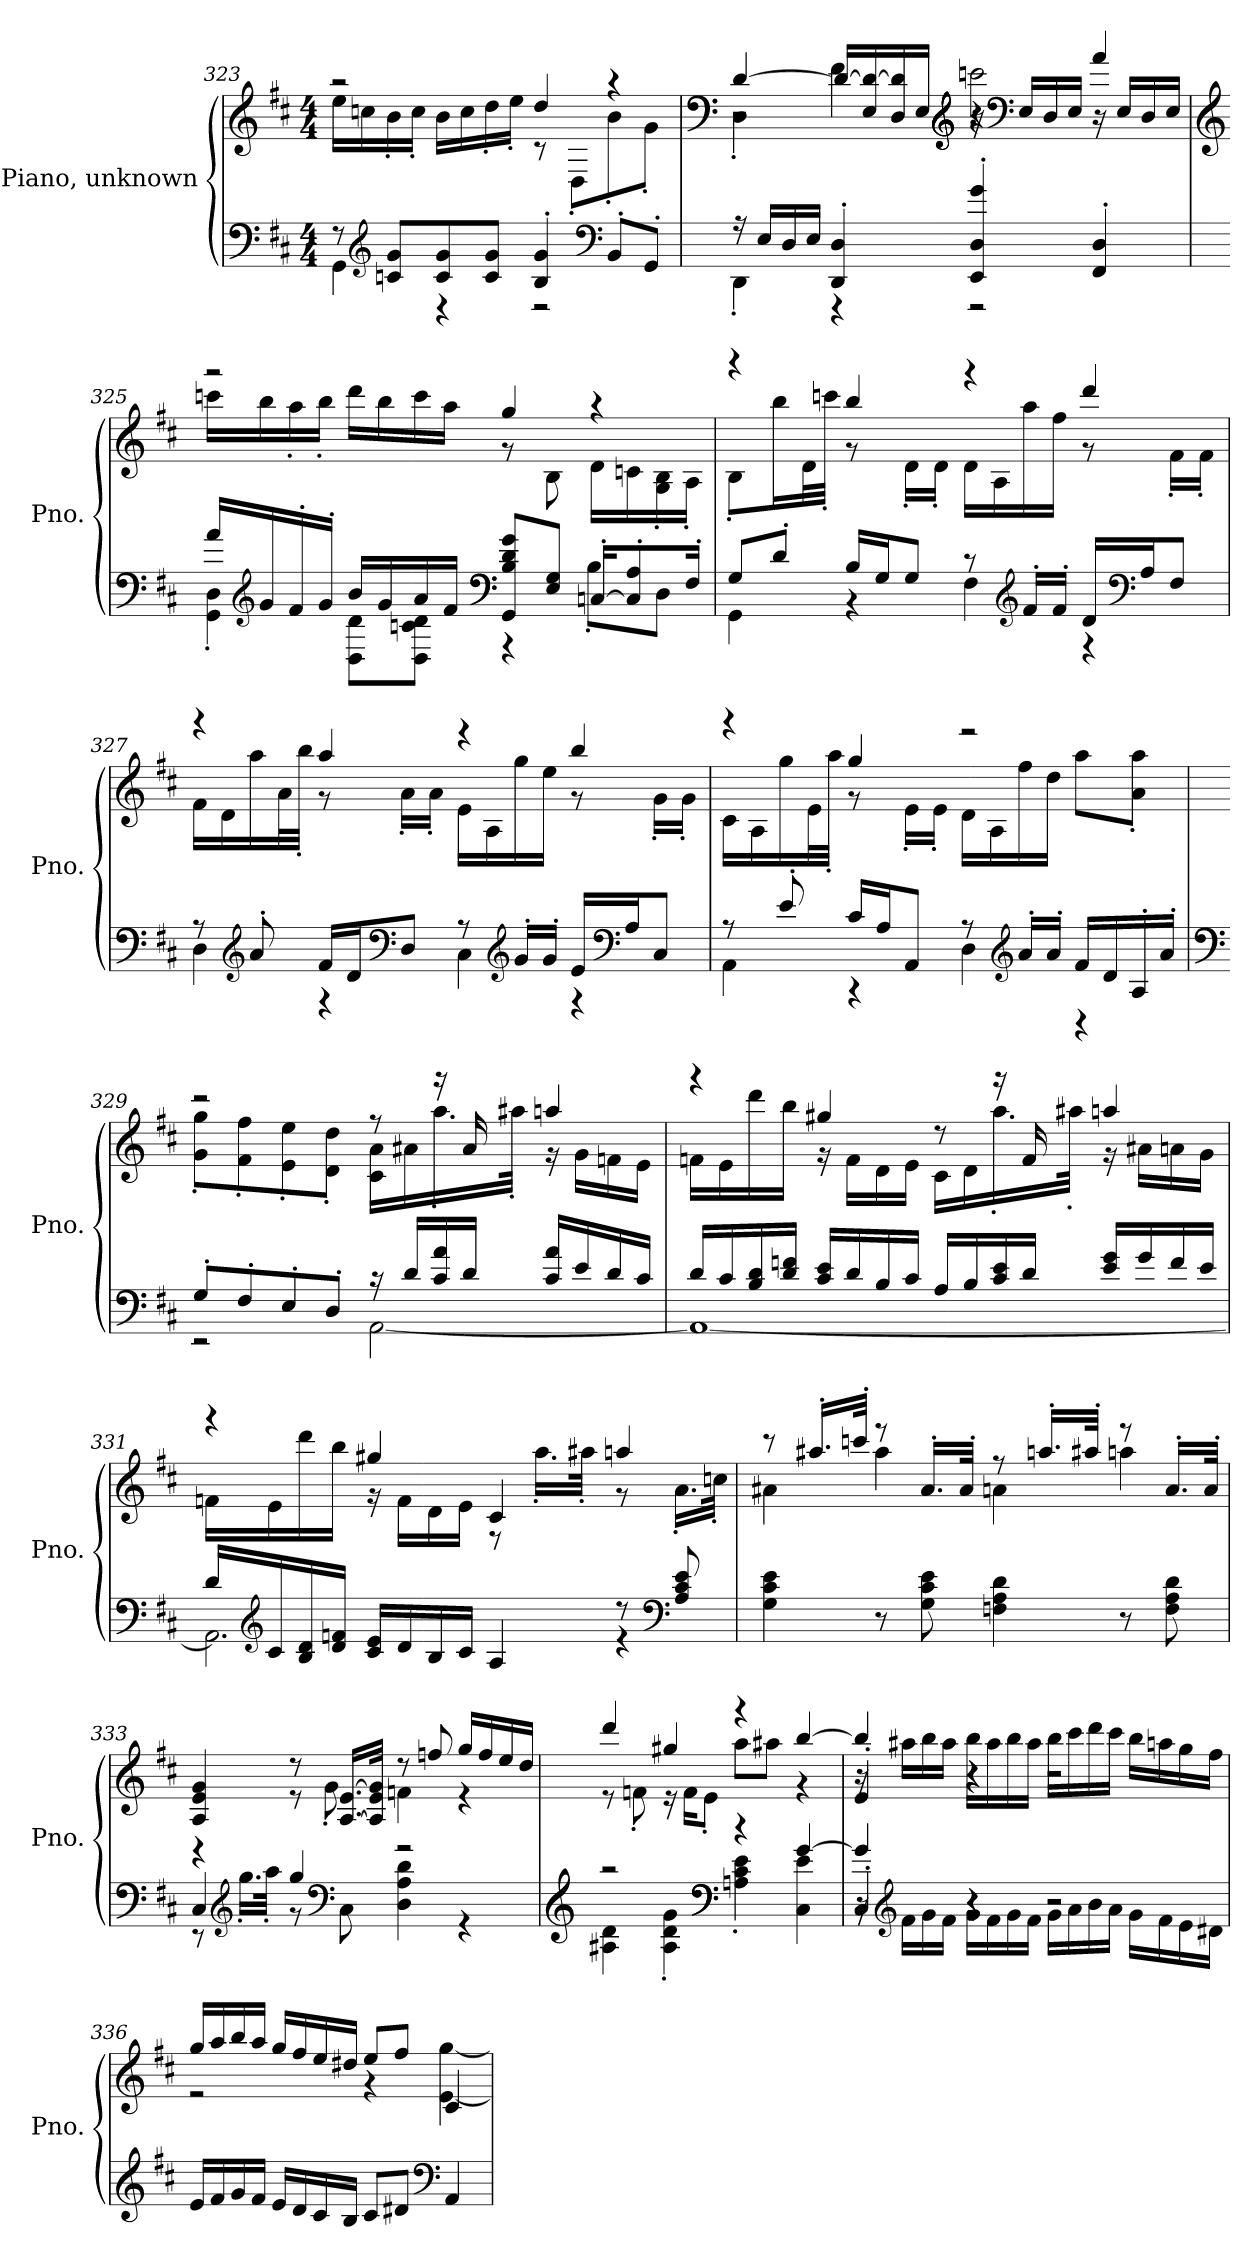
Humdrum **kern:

**kern	**kern
*part1	*part1
*staff2	*staff1
*I"Piano, unknown	*
*I'Pno.	*
!!LO:LB:g=z
*clefF4	*clefG2
*k[f#c#]	*k[f#c#]
*M4/4	*M4/4
=323	=323
*^	*^
8r	4GG\	2r	16ee\LL
.	.	.	16ccn\
*clefG2	*	*	*
8cn/ 8g/L	.	.	16b'\
.	.	.	16cc'\JJ
8c/ 8g/	4r	.	16b\LL
.	.	.	16cc\
8c/ 8g/J	.	.	16dd'\
.	.	.	16ee'\JJ
4B/' 4g/'	2r	4dd/	8r
.	.	.	8D'\L
*clefF4	*	*	*
8BB'/L	.	4r	8b'\
8GG'/J	.	.	8g'\J
*	*	*v	*v
=324	=324	=324
*	*	*clefF4
*	*	*^
*	*	*	*^
16r	4DD'\	2r	4D'\	[4d/
16E/LL	.	.	.	.
16D/	.	.	.	.
16E/JJ	.	.	.	.
4DD/' 4D/'	4r	.	4f#\	16d/LL_
.	.	.	.	16E/ 16d/_
.	.	.	.	16D/ 16d/]
.	.	.	.	16E/JJ
*	*	*clefG2	*	*
4EE/' 4D/' 4g/'	2r	4r	2cccn\	16r
*	*	*clefF4	*	*
.	.	.	.	16E/LL
.	.	.	.	16D/
.	.	.	.	16E/JJ
4FF#/' 4D/'	.	4a/	.	16r
.	.	.	.	16E/LL
.	.	.	.	16D/
.	.	.	.	16E/JJ
*	*	*v	*v	*v
!!LO:LB:g=z
=325	=325	=325
*	*	*clefG2
*	*	*^
16a/LL	4GG\' 4D\'	2r	16cccn\LL
*clefG2	*	*	*
16g/	.	.	16bb\
16f#'/	.	.	16aa'\
16g'/JJ	.	.	16bb'\JJ
16b/LL	8D\ 8d\L	.	16ddd\LL
16g/	.	.	16bb\
16a/	8D\ 8cn\ 8d\J	.	16ccc\
16f#/JJ	.	.	16aa\JJ
*clefF4	*	*	*
8GG/ 8B/ 8d/ 8g/L	4r	4gg/	8r
8E/ 8G/J	.	.	8B\
[16Cn'/KL	8B'\L	4r	16d\LL
8C/]' 8A/'	.	.	16cn\
.	8D\J	.	16G\' 16B\'
16F#'/Jk	.	.	16A'\JJ
=326	=326	=326	=326
8G/L	4GG\	4r	8B'\L
8d'/J	.	.	16bb\L
.	.	.	32d\L
.	.	.	32cccn'\JJJ
16B/LL	4r	4bb/	8r
16G/J	.	.	.
8G/J	.	.	16d'\LL
.	.	.	16d'\JJ
8r	4F#\	4r	16d\LL
.	.	.	16A\
*clefG2	*	*	*
16f#'/LL	.	.	16aa\
16f#'/JJ	.	.	16ff#\JJ
16d/LL	4r	4ddd/	8r
*clefF4	*	*	*
16A/J	.	.	.
8F#/J	.	.	16f#'\LL
.	.	.	16f#'\JJ
!!LO:LB:g=z	!!
=327	=327	=327	=327
8r	4D\	4r	16f#\LL
.	.	.	16d\
*clefG2	*	*	*
8a'/	.	.	16aa\
.	.	.	32a\L
.	.	.	32bb'\JJJ
16f#/LL	4r	4aa/	8r
16d/J	.	.	.
*clefF4	*	*	*
8D/J	.	.	16a'\LL
.	.	.	16a'\JJ
8r	4C#\	4r	16e\LL
.	.	.	16A\
*clefG2	*	*	*
16g'/LL	.	.	16gg\
16g'/JJ	.	.	16ee\JJ
16e/LL	4r	4bb/	8r
*clefF4	*	*	*
16A/J	.	.	.
8C#/J	.	.	16g'\LL
.	.	.	16g'\JJ
=328	=328	=328	=328
8r	4AA\	4r	16c#\LL
.	.	.	16A\
8e'/	.	.	16gg\
.	.	.	32e\L
.	.	.	32aa'\JJJ
16c#/LL	4r	4gg/	8r
16A/J	.	.	.
8AA/J	.	.	16e'\LL
.	.	.	16e'\JJ
8r	4D\	2r	16d\LL
.	.	.	16A\
*clefG2	*	*	*
16a'/LL	.	.	16ff#\
16a'/JJ	.	.	16dd\JJ
16f#/LL	4r	.	8aa\L
16d/	.	.	.
16A'/	.	.	8a\' 8aa\'J
16a'/JJ	.	.	.
!!LO:LB:g=z	!!
=329	=329	=329	=329
*clefF4	*	*	*
8G'/L	2r	2r	8g\' 8gg\'L
8F#'/	.	.	8f#\' 8ff#\'
8E'/	.	.	8e\' 8ee\'
8D'/J	.	.	8d\' 8dd\'J
16r	[2AA\	8r	16c#\ 16a\LL
16d/LL	.	.	16a#X\
16c#/ 16a/	.	16r	16.aa'\
16d/JJ	.	16a#/	.
.	.	.	32aa#X'\JJk
16c#/ 16a/LL	.	4aan/	16r
16e/	.	.	16g\LL
16d/	.	.	16fn\
16c#/JJ	.	.	16e\JJ
=330	=330	=330	=330
16d/LL	1AA_	4r	16fn\LL
16c#/	.	.	16e\
16B/ 16d/	.	.	16ddd\
16d/ 16fn/JJ	.	.	16bb\JJ
16c#/ 16e/LL	.	4gg#X/	16r
16d/	.	.	16f\LL
16B/	.	.	16d\
16c#/JJ	.	.	16e\JJ
16A/LL	.	8r	16c#\LL
16B/	.	.	16d\
16c#/ 16e/	.	16r	16.aa'\
16d/JJ	.	16f/	.
.	.	.	32aa#X'\JJk
16e/ 16g/LL	.	4aan/	16r
16g/	.	.	16a#X\LL
16f/	.	.	16an\
16e/JJ	.	.	16g\JJ
!!LO:LB:g=z	!!
=331	=331	=331	=331
16d/LL	2.AA\]	4r	16fn\LL
*clefG2	*	*	*
16c#/	.	.	16e\
16B/ 16d/	.	.	16ddd\
16d/ 16fn/JJ	.	.	16bb\JJ
16c#/ 16e/LL	.	4gg#X/	16r
16d/	.	.	16f\LL
16B/	.	.	16d\
16c#/JJ	.	.	16e\JJ
4A/	.	4c#/	8r
.	.	.	16.aa'\LL
.	.	.	32aa#X'\JJk
8r	4r	4aan/	8r
*clefF4	*	*	*
8A/ 8c#/ 8e/	.	.	16.a'\LL
.	.	.	32ccn'\JJk
*v	*v	*	*
=332	=332	=332
4G\ 4c#\ 4e\	8r	4a#X\
.	16.aa#X'/LL	.
.	32cccn'/JJk	.
8r	8r	4aa#\
8G\ 8c#\ 8e\	16.a#'/LL	.
.	32a#'/JJk	.
4Fn\ 4A\ 4d\	8r	4an\
.	16.aan'/LL	.
.	32aa#X'/JJk	.
8r	8r	4aan\
8F\ 8A\ 8d\	16.a'/LL	.
.	32a'/JJk	.
!!LO:PB:g=z	!!
=333	=333	=333
*^	*	*
4C#/	8r	4A/ 4e/ 4g/	4r
*clefG2	*	*	*
.	16.gg'\LL	.	.
.	32aa'\JJk	.	.
4gg/	8r	8r	8r
*clefF4	*	*	*
.	8C#\	[16.A/ [16.e/LL	8g'\
.	.	32A/] 32e/] 32g/JJk	.
2r	4D\ 4A\ 4d\	8r	4fn\
.	.	8ffn/	.
.	4r	16gg/LL	4r
.	.	16ff/	.
.	.	16ee/	.
.	.	16dd/JJ	.
=334	=334	=334	=334
*clefG2	*	*	*
2r	4A#X\ 4d\	4ddd/	8r
.	.	.	8fn'\
.	4A#\' 4d\' 4g\'	4gg#X/	16r
.	.	.	16f\KL
.	.	.	8e'\J
*clefF4	*	*	*
4r	4An\' 4c#\' 4e\'	4r	8aa\L
.	.	.	8aa#X\J
[4g/	4C#\ 4e\	[4bb/	4r
!!LO:LB:g=z
=335	=335	=335	=335
*	*^	*	*^
4g/]	16r	4C#'/	4bb/]	16r	4e'/
*clefG2	*	*	*	*	*
.	16f#\LL	.	.	16aa#X\LL	.
.	16g\	.	.	16bb\	.
.	16f#\JJ	.	.	16aa#\JJ	.
4r	16g\LL	4r	4r	16bb\LL	4r
.	16f#\	.	.	16aa#\	.
.	16g\	.	.	16bb\	.
.	16f#\JJ	.	.	16aa#\JJ	.
2r	16g\LL	2r	2r	16bb\LL	2r
.	16a\	.	.	16ccc#\	.
.	16b\	.	.	16ddd\	.
.	16a\JJ	.	.	16ccc#\JJ	.
.	16g\LL	.	.	16bb\LL	.
.	16f#\	.	.	16aan\	.
.	16e\	.	.	16gg\	.
.	16d#X\JJ	.	.	16ff#\JJ	.
*v	*v	*v	*	*	*
*	*	*v	*v
=336	=336	=336
16e/LL	16gg/LL	2r
16f#/	16aa/	.
16g/	16bb/	.
16f#/JJ	16aa/JJ	.
16e/LL	16gg/LL	.
16d/	16ff#/	.
16c#/	16ee/	.
16B/JJ	16dd#X/JJ	.
8c#/L	8ee/L	4r
8d#X/J	8ff#/J	.
*clefF4	*	*
4AA/	4c#/	[4e\ [4gg\
*	*v	*v
=	=
*-	*-
